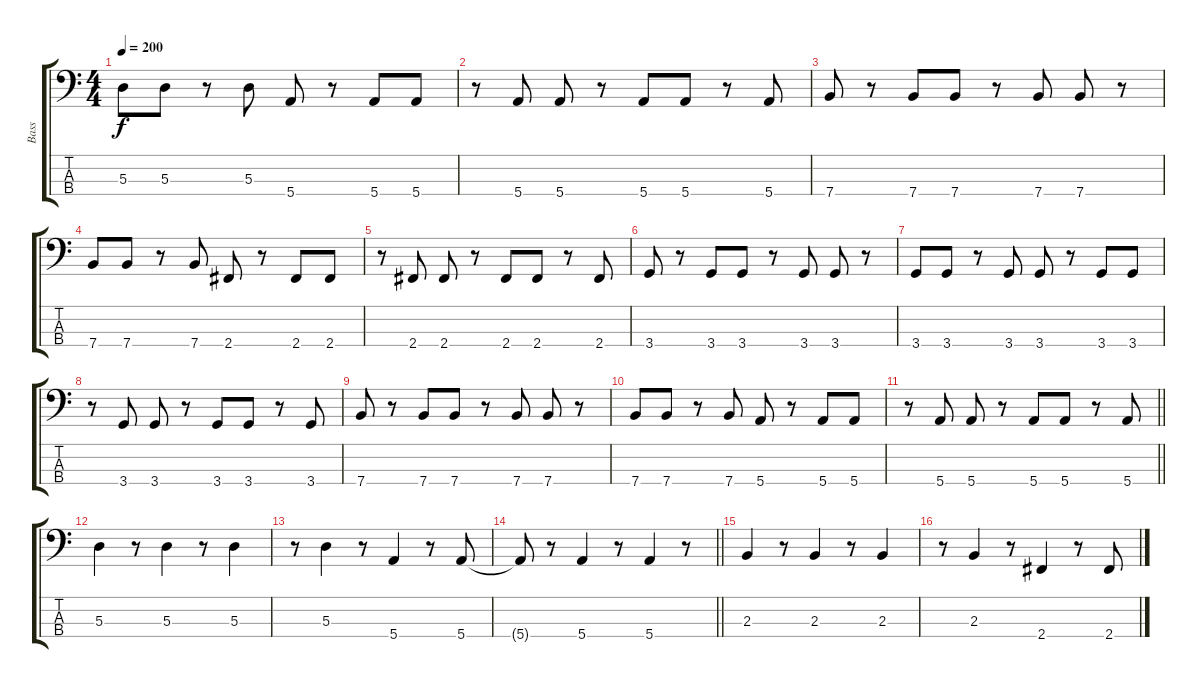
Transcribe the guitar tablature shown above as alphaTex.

\track ("Bass" "Bass") {instrument synthbass1}
\staff {score tabs}
\tuning (G2 D2 A1 E1) {hide}
\ts (4 4)
\tempo 200
\clef f4
\ks c
5.3.8{dy f} 5.3.8 r.8 5.3.8 5.4.8 r.8 5.4.8 5.4.8 |
r.8 5.4.8 5.4.8 r.8 5.4.8 5.4.8 r.8 5.4.8 |
7.4.8 r.8 7.4.8 7.4.8 r.8 7.4.8 7.4.8 r.8 |
7.4.8 7.4.8 r.8 7.4.8 2.4.8 r.8 2.4.8 2.4.8 |
r.8 2.4.8 2.4.8 r.8 2.4.8 2.4.8 r.8 2.4.8 |
3.4.8 r.8 3.4.8 3.4.8 r.8 3.4.8 3.4.8 r.8 |
3.4.8 3.4.8 r.8 3.4.8 3.4.8 r.8 3.4.8 3.4.8 |
r.8 3.4.8 3.4.8 r.8 3.4.8 3.4.8 r.8 3.4.8 |
7.4.8 r.8 7.4.8 7.4.8 r.8 7.4.8 7.4.8 r.8 |
7.4.8 7.4.8 r.8 7.4.8 5.4.8 r.8 5.4.8 5.4.8 |
\barLineRight lightlight
r.8 5.4.8 5.4.8 r.8 5.4.8 5.4.8 r.8 5.4.8 |
\section ("" " ")
5.3.4 r.8 5.3.4 r.8 5.3.4 |
r.8 5.3.4 r.8 5.4.4 r.8 5.4.8 |
\barLineRight lightlight
5.4{t}.8 r.8 5.4.4 r.8 5.4.4 r.8 |
2.3.4 r.8 2.3.4 r.8 2.3.4 |
r.8 2.3.4 r.8 2.4.4 r.8 2.4.8
